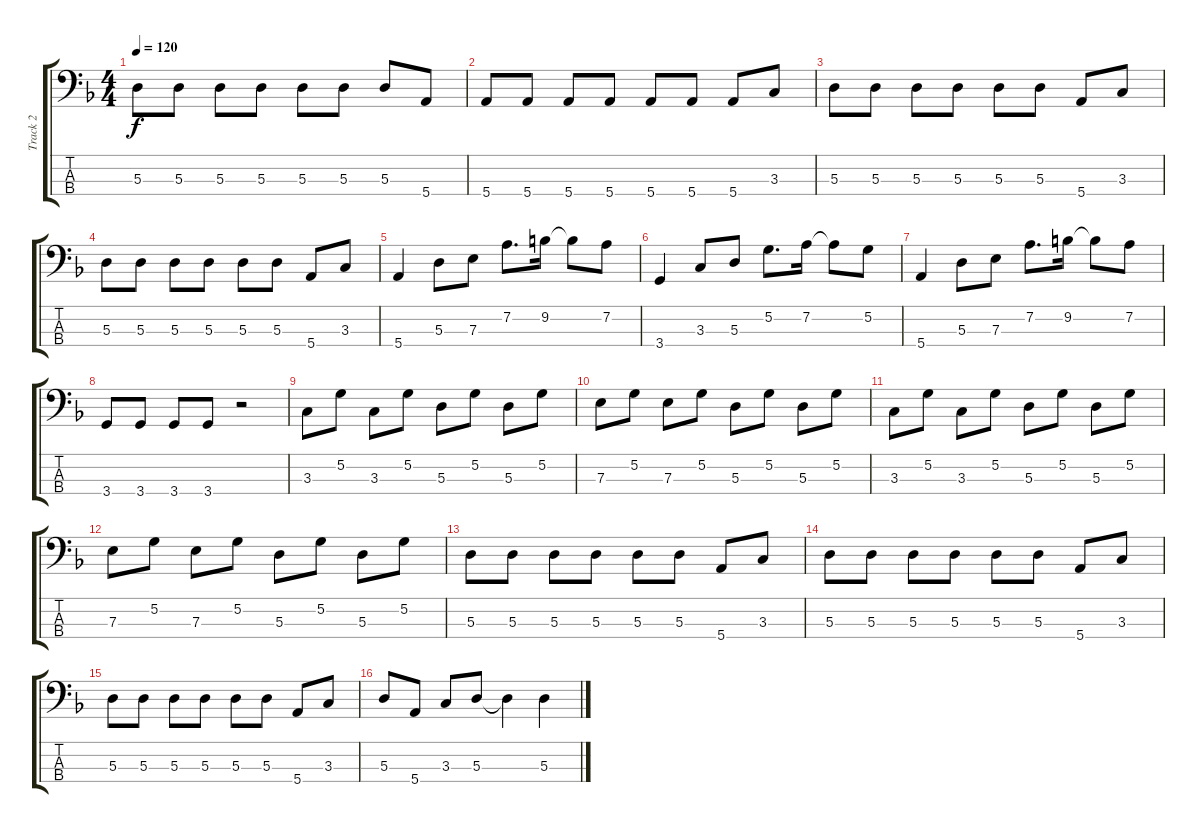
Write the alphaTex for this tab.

\track ("Track 2" "Track 2") {instrument electricbassfinger}
\staff {score tabs}
\tuning (G2 D2 A1 E1) {hide}
\ts (4 4)
\tempo 120
\clef f4
\ks dminor
5.3.8{dy f} 5.3.8 5.3.8 5.3.8 5.3.8 5.3.8 5.3.8 5.4.8 |
5.4.8 5.4.8 5.4.8 5.4.8 5.4.8 5.4.8 5.4.8 3.3.8 |
5.3.8 5.3.8 5.3.8 5.3.8 5.3.8 5.3.8 5.4.8 3.3.8 |
5.3.8 5.3.8 5.3.8 5.3.8 5.3.8 5.3.8 5.4.8 3.3.8 |
5.4.4 5.3.8 7.3.8 7.2.8{d} 9.2.16 9.2{t}.8 7.2.8 |
3.4.4 3.3.8 5.3.8 5.2.8{d} 7.2.16 7.2{t}.8 5.2.8 |
5.4.4 5.3.8 7.3.8 7.2.8{d} 9.2.16 9.2{t}.8 7.2.8 |
3.4.8 3.4.8 3.4.8 3.4.8 r.2 |
3.3.8 5.2.8 3.3.8 5.2.8 5.3.8 5.2.8 5.3.8 5.2.8 |
7.3.8 5.2.8 7.3.8 5.2.8 5.3.8 5.2.8 5.3.8 5.2.8 |
3.3.8 5.2.8 3.3.8 5.2.8 5.3.8 5.2.8 5.3.8 5.2.8 |
7.3.8 5.2.8 7.3.8 5.2.8 5.3.8 5.2.8 5.3.8 5.2.8 |
5.3.8 5.3.8 5.3.8 5.3.8 5.3.8 5.3.8 5.4.8 3.3.8 |
5.3.8 5.3.8 5.3.8 5.3.8 5.3.8 5.3.8 5.4.8 3.3.8 |
5.3.8 5.3.8 5.3.8 5.3.8 5.3.8 5.3.8 5.4.8 3.3.8 |
5.3.8 5.4.8 3.3.8 5.3.8 5.3{t}.4 5.3.4
